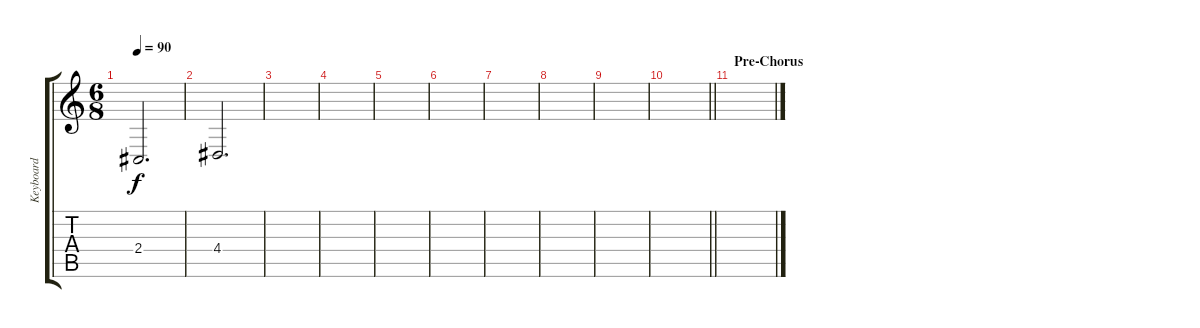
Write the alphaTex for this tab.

\track ("Keyboard" "Keyboard") {instrument pad2warm}
\staff {score tabs}
\tuning (Db4 Ab3 E3 B2 Gb2 B1) {hide}
\ts (6 8)
\tempo 90
\clef g2
\ks c
2.4.2{d dy f} |
4.4.2{d} |
|
|
|
|
|
|
|
\barLineRight lightlight
|
\section ("" "Pre-Chorus")
